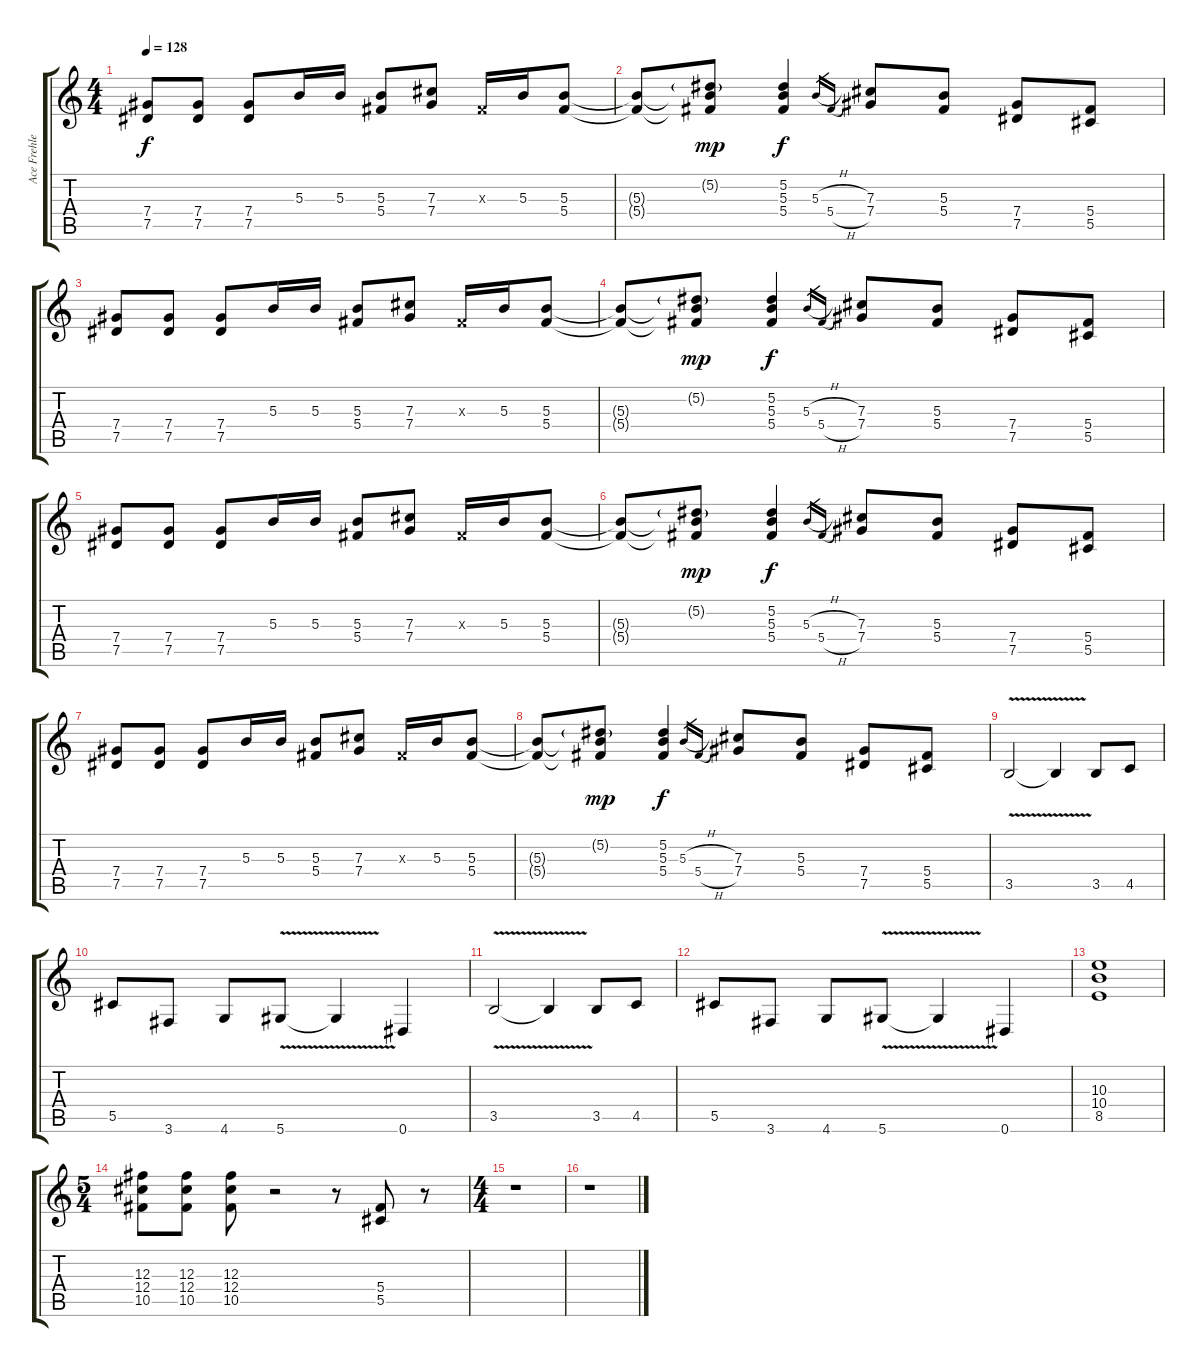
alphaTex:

\track ("Ace Frehley" "Ace Frehle") {instrument distortionguitar}
\staff {score tabs}
\tuning (Eb4 Bb3 Gb3 Db3 Ab2 Eb2) {hide}
\ts (4 4)
\tempo 128
\clef g2
\ks c
(7.4 7.5).8{dy f} (7.4 7.5).8 (7.4 7.5).8 5.3.16 5.3.16 (5.3 5.4).8 (7.3 7.4).8 0.3{x}.16 5.3.16 (5.3 5.4).8 |
(5.3{t} 5.4{t}).8 (5.2{g} 5.3{t} 5.4{t}).8{dy mp} (5.2 5.3 5.4).4{dy f} 5.3{h}.16{gr} 5.4{h}.16{gr} (7.3 7.4).8 (5.3 5.4).8 (7.4 7.5).8 (5.4 5.5).8 |
(7.4 7.5).8 (7.4 7.5).8 (7.4 7.5).8 5.3.16 5.3.16 (5.3 5.4).8 (7.3 7.4).8 0.3{x}.16 5.3.16 (5.3 5.4).8 |
(5.3{t} 5.4{t}).8 (5.2{g} 5.3{t} 5.4{t}).8{dy mp} (5.2 5.3 5.4).4{dy f} 5.3{h}.16{gr} 5.4{h}.16{gr} (7.3 7.4).8 (5.3 5.4).8 (7.4 7.5).8 (5.4 5.5).8 |
(7.4 7.5).8 (7.4 7.5).8 (7.4 7.5).8 5.3.16 5.3.16 (5.3 5.4).8 (7.3 7.4).8 0.3{x}.16 5.3.16 (5.3 5.4).8 |
(5.3{t} 5.4{t}).8 (5.2{g} 5.3{t} 5.4{t}).8{dy mp} (5.2 5.3 5.4).4{dy f} 5.3{h}.16{gr} 5.4{h}.16{gr} (7.3 7.4).8 (5.3 5.4).8 (7.4 7.5).8 (5.4 5.5).8 |
(7.4 7.5).8 (7.4 7.5).8 (7.4 7.5).8 5.3.16 5.3.16 (5.3 5.4).8 (7.3 7.4).8 0.3{x}.16 5.3.16 (5.3 5.4).8 |
(5.3{t} 5.4{t}).8 (5.2{g} 5.3{t} 5.4{t}).8{dy mp} (5.2 5.3 5.4).4{dy f} 5.3{h}.16{gr} 5.4{h}.16{gr} (7.3 7.4).8 (5.3 5.4).8 (7.4 7.5).8 (5.4 5.5).8 |
3.5{v}.2 3.5{t}.4 3.5.8 4.5.8 |
5.5.8 3.6.8 4.6.8 5.6{v}.8 5.6{t}.4 0.6.4 |
3.5{v}.2 3.5{t}.4 3.5.8 4.5.8 |
5.5.8 3.6.8 4.6.8 5.6{v}.8 5.6{t}.4 0.6.4 |
(10.3 10.4 8.5).1 |
\ts (5 4)
(12.3 12.4 10.5).8 (12.3 12.4 10.5).8 (12.3 12.4 10.5).8 r.2 r.8 (5.4 5.5).8 r.8 |
\ts (4 4)
r.1 |
r.1
